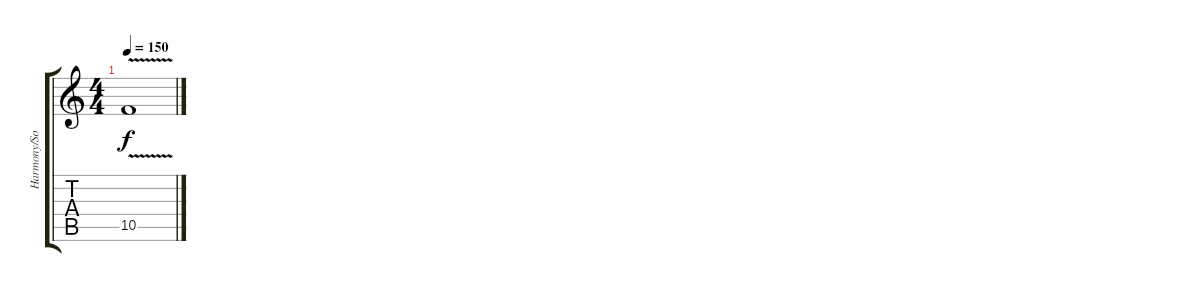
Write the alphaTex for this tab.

\track ("Harmony/Solo" "Harmony/So") {instrument distortionguitar}
\staff {score tabs}
\tuning (D4 A3 F3 C3 G2 D2) {hide}
\ts (4 4)
\tempo 150
\clef g2
\ks c
10.5{v}.1{dy f}
